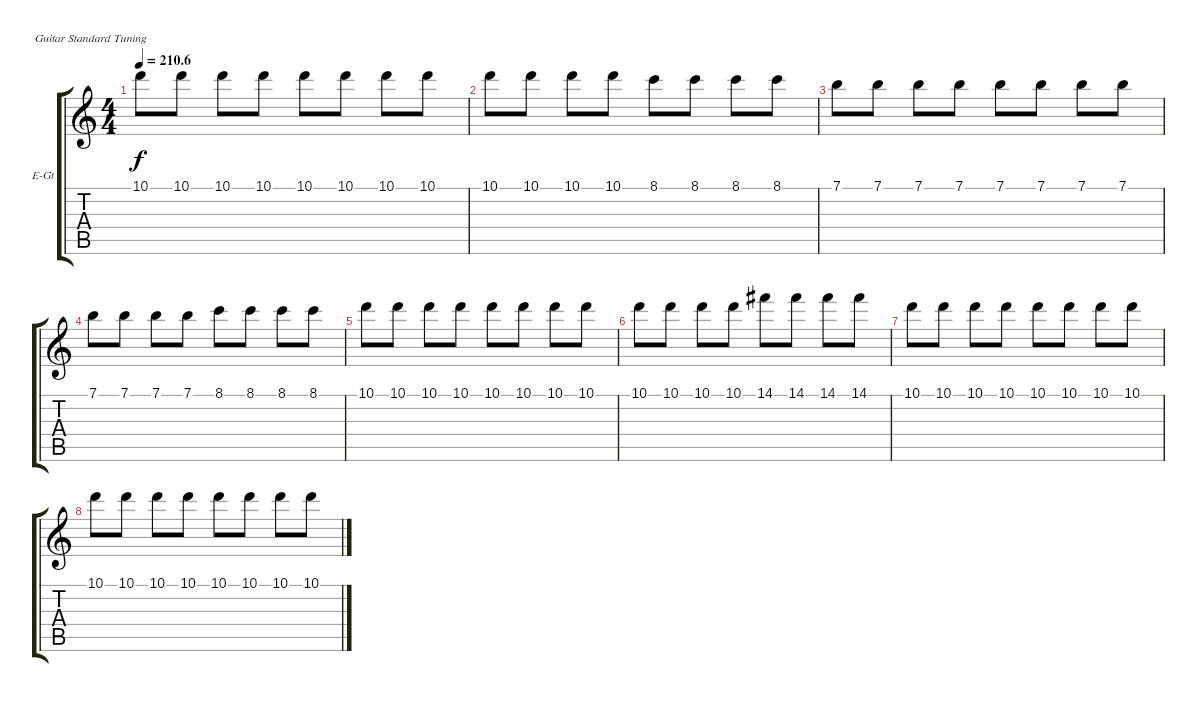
\defaultSystemsLayout 4
\bracketExtendMode groupsimilarinstruments
\firstSystemTrackNameOrientation horizontal
\otherSystemsTrackNameOrientation horizontal
\track ("Electric Guitar" "E-Gt") {instrument distortionguitar}
\staff {score tabs}
\tuning (E4 B3 G3 D3 A2 E2)
\ts (4 4)
\tempo
210.6
\accidentals auto
\clef g2
\ottava regular
\simile none
\ks c
10.1.8{dy f} 10.1.8 10.1.8 10.1.8 10.1.8 10.1.8 10.1.8 10.1.8 |
10.1.8 10.1.8 10.1.8 10.1.8 8.1.8 8.1.8 8.1.8 8.1.8 |
7.1.8 7.1.8 7.1.8 7.1.8 7.1.8 7.1.8 7.1.8 7.1.8 |
7.1.8 7.1.8 7.1.8 7.1.8 8.1.8 8.1.8 8.1.8 8.1.8 |
10.1.8 10.1.8 10.1.8 10.1.8 10.1.8 10.1.8 10.1.8 10.1.8 |
10.1.8 10.1.8 10.1.8 10.1.8 14.1.8 14.1.8 14.1.8 14.1.8 |
10.1.8 10.1.8 10.1.8 10.1.8 10.1.8 10.1.8 10.1.8 10.1.8 |
10.1.8 10.1.8 10.1.8 10.1.8 10.1.8 10.1.8 10.1.8 10.1.8
